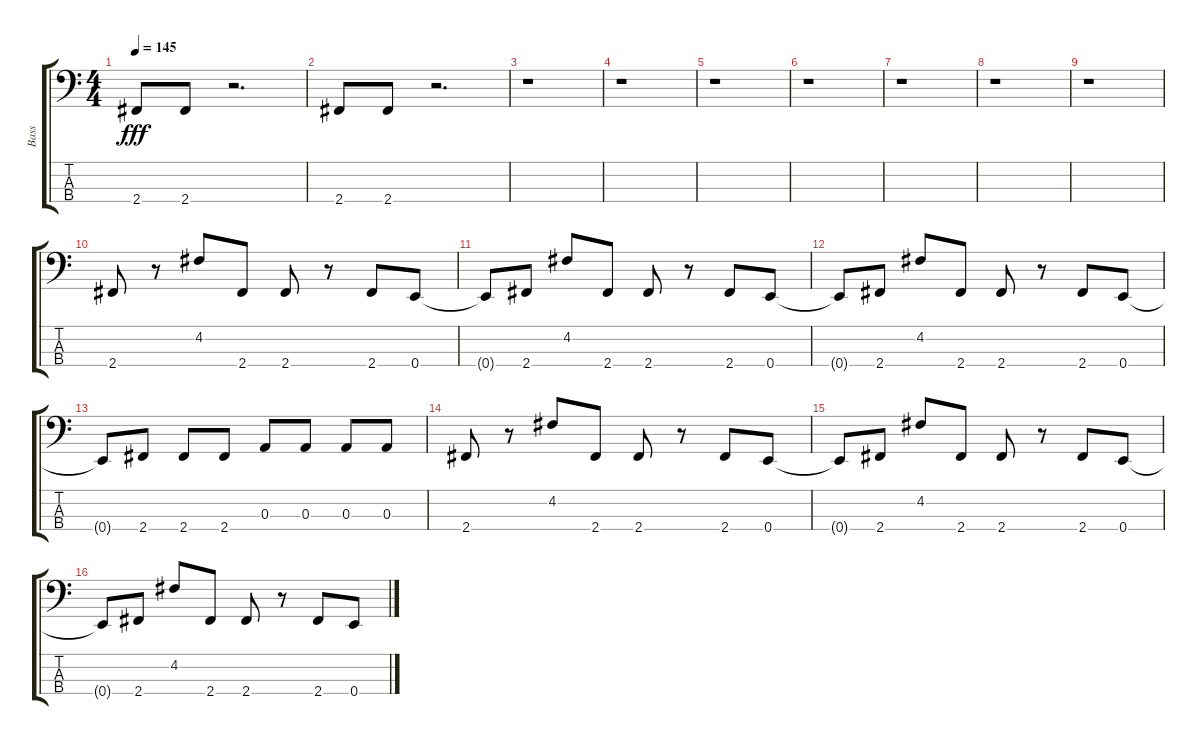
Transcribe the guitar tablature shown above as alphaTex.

\track ("Bass" "Bass") {instrument slapbass2}
\staff {score tabs}
\tuning (G2 D2 A1 E1) {hide}
\ts (4 4)
\tempo 145
\clef f4
\ks c
2.4.8{dy fff} 2.4.8 r.2{d} |
2.4.8 2.4.8 r.2{d} |
r.1 |
r.1 |
r.1 |
r.1 |
r.1 |
r.1 |
r.1 |
2.4.8 r.8 4.2.8 2.4.8 2.4.8 r.8 2.4.8 0.4.8 |
0.4{t}.8 2.4.8 4.2.8 2.4.8 2.4.8 r.8 2.4.8 0.4.8 |
0.4{t}.8 2.4.8 4.2.8 2.4.8 2.4.8 r.8 2.4.8 0.4.8 |
0.4{t}.8 2.4.8 2.4.8 2.4.8 0.3.8 0.3.8 0.3.8 0.3.8 |
2.4.8 r.8 4.2.8 2.4.8 2.4.8 r.8 2.4.8 0.4.8 |
0.4{t}.8 2.4.8 4.2.8 2.4.8 2.4.8 r.8 2.4.8 0.4.8 |
0.4{t}.8 2.4.8 4.2.8 2.4.8 2.4.8 r.8 2.4.8 0.4.8
